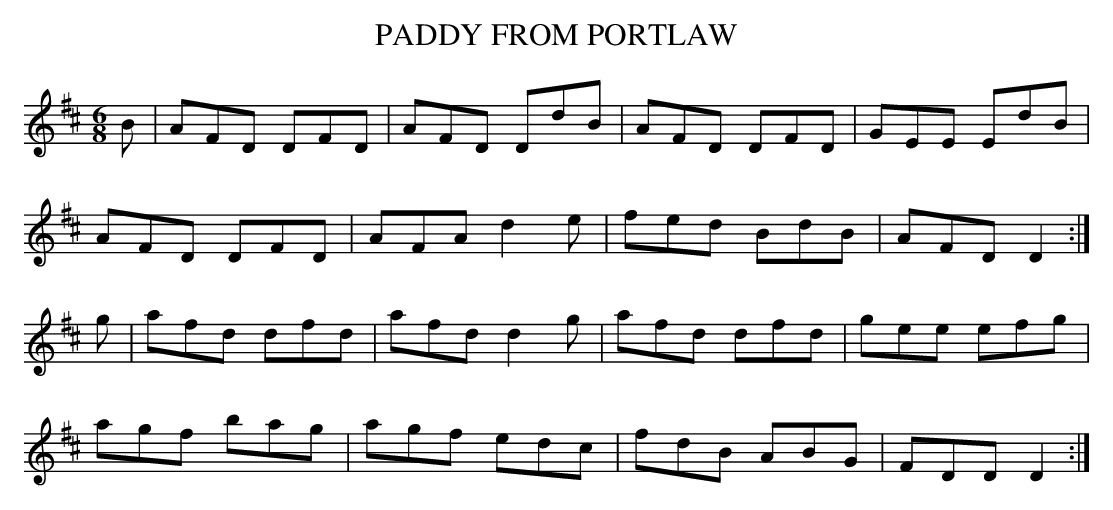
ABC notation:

X:1
T:PADDY FROM PORTLAW
M:6/8
L:1/8
K:D
B|AFD DFD|AFD DdB|AFD DFD|GEE EdB|
AFD DFD|AFA d2e|fed BdB|AFD D2 :|
g|afd dfd|afd d2g|afd dfd|gee efg|
agf bag|agf edc|fdB ABG|FDD D2 :|
